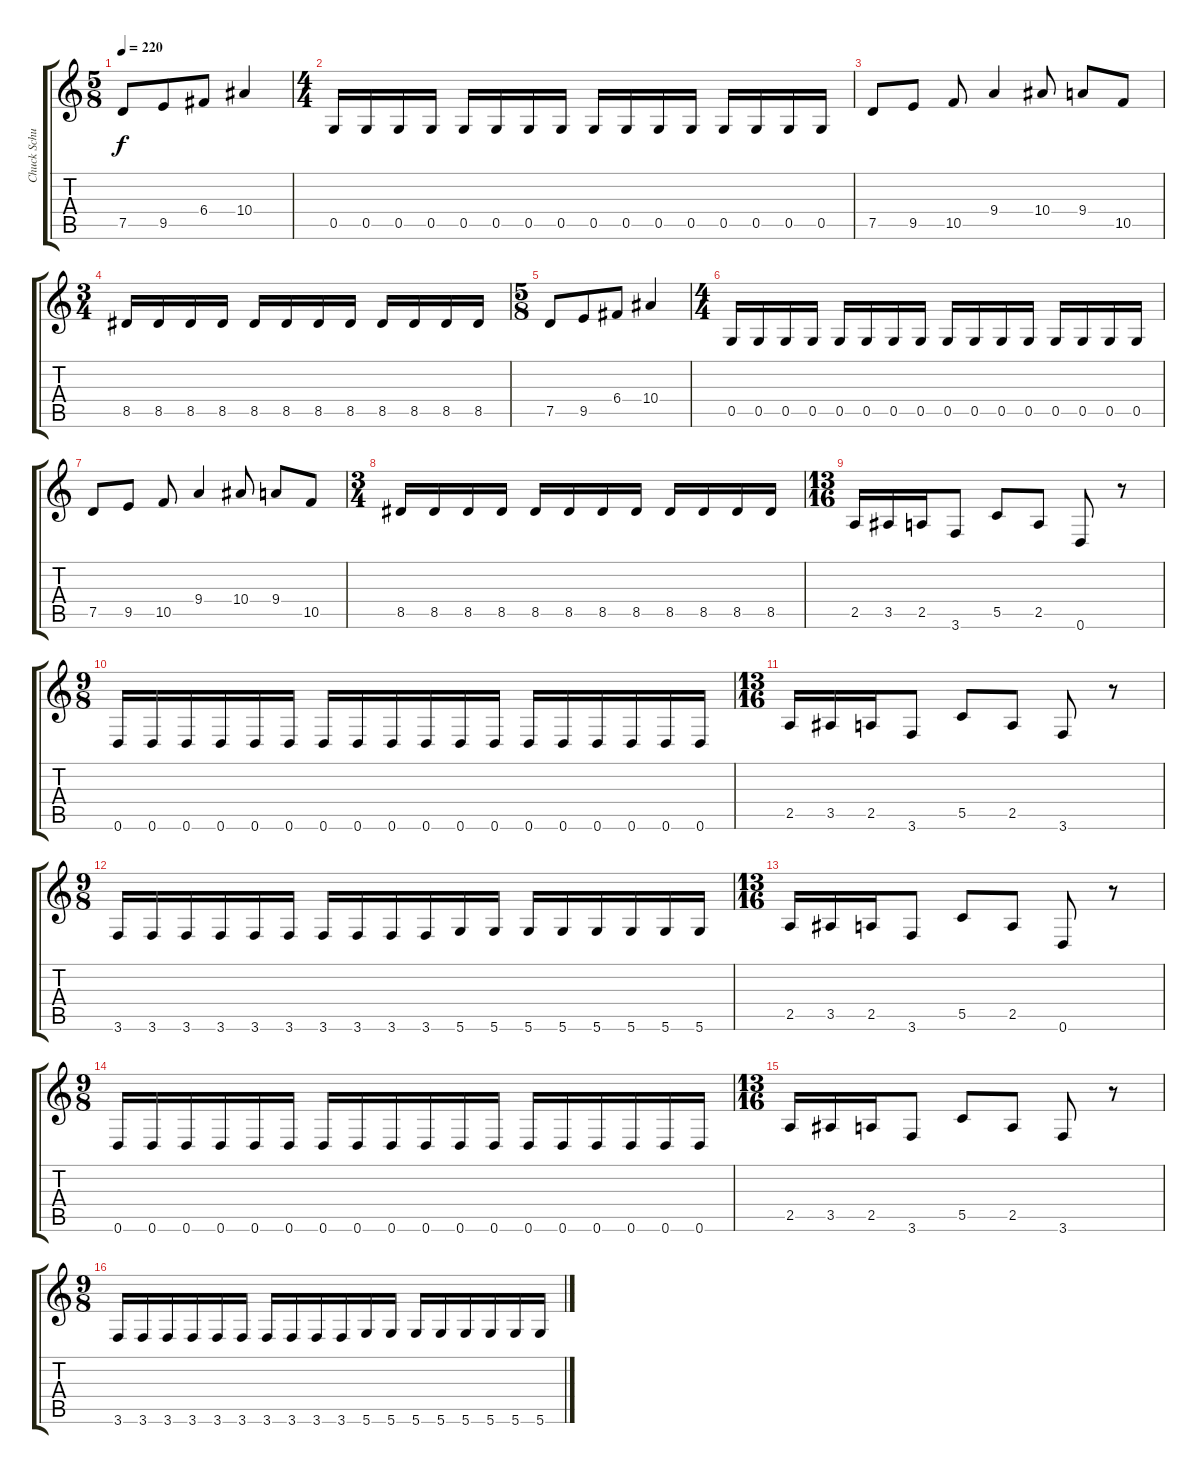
\track ("Chuck Schuldiner" "Chuck Schu") {instrument distortionguitar}
\staff {score tabs}
\tuning (D4 A3 F3 C3 G2 D2) {hide}
\ts (5 8)
\tempo 220
\clef g2
\ks c
7.5.8{dy f instrument distortionguitar} 9.5.8 6.4.8 10.4.4 |
\ts (4 4)
0.5.16 0.5.16 0.5.16 0.5.16 0.5.16 0.5.16 0.5.16 0.5.16 0.5.16 0.5.16 0.5.16 0.5.16 0.5.16 0.5.16 0.5.16 0.5.16 |
7.5.8 9.5.8 10.5.8 9.4.4 10.4.8 9.4.8 10.5.8 |
\ts (3 4)
8.5.16 8.5.16 8.5.16 8.5.16 8.5.16 8.5.16 8.5.16 8.5.16 8.5.16 8.5.16 8.5.16 8.5.16 |
\ts (5 8)
7.5.8 9.5.8 6.4.8 10.4.4 |
\ts (4 4)
0.5.16 0.5.16 0.5.16 0.5.16 0.5.16 0.5.16 0.5.16 0.5.16 0.5.16 0.5.16 0.5.16 0.5.16 0.5.16 0.5.16 0.5.16 0.5.16 |
7.5.8 9.5.8 10.5.8 9.4.4 10.4.8 9.4.8 10.5.8 |
\ts (3 4)
8.5.16 8.5.16 8.5.16 8.5.16 8.5.16 8.5.16 8.5.16 8.5.16 8.5.16 8.5.16 8.5.16 8.5.16 |
\ts (13 16)
2.5.16 3.5.16 2.5.16 3.6.8 5.5.8 2.5.8 0.6.8 r.8 |
\ts (9 8)
0.6.16 0.6.16 0.6.16 0.6.16 0.6.16 0.6.16 0.6.16 0.6.16 0.6.16 0.6.16 0.6.16 0.6.16 0.6.16 0.6.16 0.6.16 0.6.16 0.6.16 0.6.16 |
\ts (13 16)
2.5.16 3.5.16 2.5.16 3.6.8 5.5.8 2.5.8 3.6.8 r.8 |
\ts (9 8)
3.6.16 3.6.16 3.6.16 3.6.16 3.6.16 3.6.16 3.6.16 3.6.16 3.6.16 3.6.16 5.6.16 5.6.16 5.6.16 5.6.16 5.6.16 5.6.16 5.6.16 5.6.16 |
\ts (13 16)
2.5.16 3.5.16 2.5.16 3.6.8 5.5.8 2.5.8 0.6.8 r.8 |
\ts (9 8)
0.6.16 0.6.16 0.6.16 0.6.16 0.6.16 0.6.16 0.6.16 0.6.16 0.6.16 0.6.16 0.6.16 0.6.16 0.6.16 0.6.16 0.6.16 0.6.16 0.6.16 0.6.16 |
\ts (13 16)
2.5.16 3.5.16 2.5.16 3.6.8 5.5.8 2.5.8 3.6.8 r.8 |
\ts (9 8)
3.6.16 3.6.16 3.6.16 3.6.16 3.6.16 3.6.16 3.6.16 3.6.16 3.6.16 3.6.16 5.6.16 5.6.16 5.6.16 5.6.16 5.6.16 5.6.16 5.6.16 5.6.16
